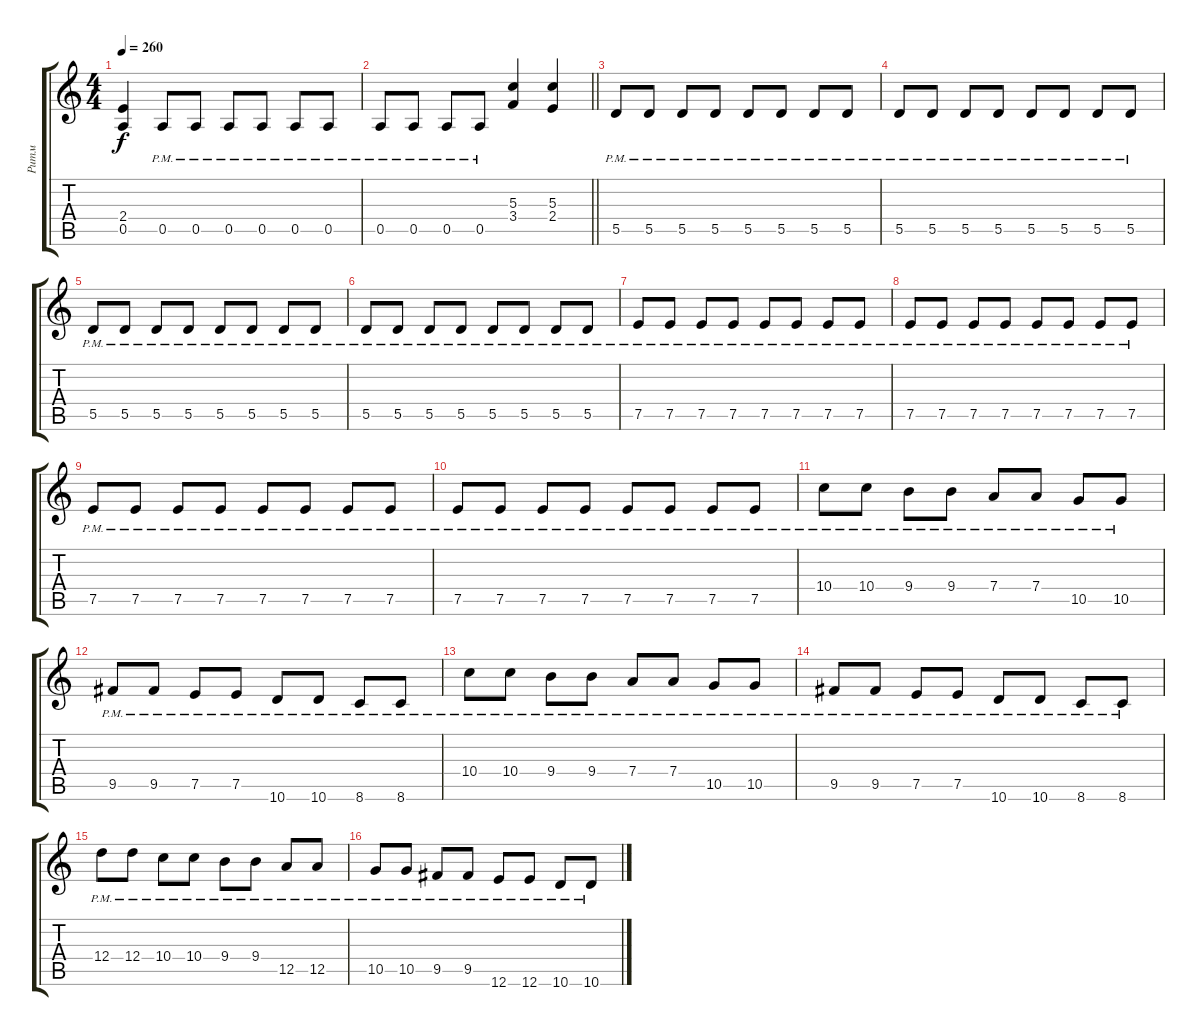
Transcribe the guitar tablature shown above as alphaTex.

\track ("Ритм" "Ритм") {instrument distortionguitar}
\staff {score tabs}
\tuning (E4 B3 G3 D3 A2 E2) {hide}
\ts (4 4)
\tempo 260
\clef g2
\ks c
(2.4 0.5).4{dy f} 0.5{pm}.8 0.5{pm}.8 0.5{pm}.8 0.5{pm}.8 0.5{pm}.8 0.5{pm}.8 |
\barLineRight lightlight
0.5{pm}.8 0.5{pm}.8 0.5{pm}.8 0.5{pm}.8 (5.3 3.4).4 (5.3 2.4).4 |
5.5{pm}.8 5.5{pm}.8 5.5{pm}.8 5.5{pm}.8 5.5{pm}.8 5.5{pm}.8 5.5{pm}.8 5.5{pm}.8 |
5.5{pm}.8 5.5{pm}.8 5.5{pm}.8 5.5{pm}.8 5.5{pm}.8 5.5{pm}.8 5.5{pm}.8 5.5{pm}.8 |
5.5{pm}.8 5.5{pm}.8 5.5{pm}.8 5.5{pm}.8 5.5{pm}.8 5.5{pm}.8 5.5{pm}.8 5.5{pm}.8 |
5.5{pm}.8 5.5{pm}.8 5.5{pm}.8 5.5{pm}.8 5.5{pm}.8 5.5{pm}.8 5.5{pm}.8 5.5{pm}.8 |
7.5{pm}.8 7.5{pm}.8 7.5{pm}.8 7.5{pm}.8 7.5{pm}.8 7.5{pm}.8 7.5{pm}.8 7.5{pm}.8 |
7.5{pm}.8 7.5{pm}.8 7.5{pm}.8 7.5{pm}.8 7.5{pm}.8 7.5{pm}.8 7.5{pm}.8 7.5{pm}.8 |
7.5{pm}.8 7.5{pm}.8 7.5{pm}.8 7.5{pm}.8 7.5{pm}.8 7.5{pm}.8 7.5{pm}.8 7.5{pm}.8 |
7.5{pm}.8 7.5{pm}.8 7.5{pm}.8 7.5{pm}.8 7.5{pm}.8 7.5{pm}.8 7.5{pm}.8 7.5{pm}.8 |
10.4{pm}.8 10.4{pm}.8 9.4{pm}.8 9.4{pm}.8 7.4{pm}.8 7.4{pm}.8 10.5{pm}.8 10.5{pm}.8 |
9.5{pm}.8 9.5{pm}.8 7.5{pm}.8 7.5{pm}.8 10.6{pm}.8 10.6{pm}.8 8.6{pm}.8 8.6{pm}.8 |
10.4{pm}.8 10.4{pm}.8 9.4{pm}.8 9.4{pm}.8 7.4{pm}.8 7.4{pm}.8 10.5{pm}.8 10.5{pm}.8 |
9.5{pm}.8 9.5{pm}.8 7.5{pm}.8 7.5{pm}.8 10.6{pm}.8 10.6{pm}.8 8.6{pm}.8 8.6{pm}.8 |
12.4{pm}.8 12.4{pm}.8 10.4{pm}.8 10.4{pm}.8 9.4{pm}.8 9.4{pm}.8 12.5{pm}.8 12.5{pm}.8 |
10.5{pm}.8 10.5{pm}.8 9.5{pm}.8 9.5{pm}.8 12.6{pm}.8 12.6{pm}.8 10.6{pm}.8 10.6{pm}.8
